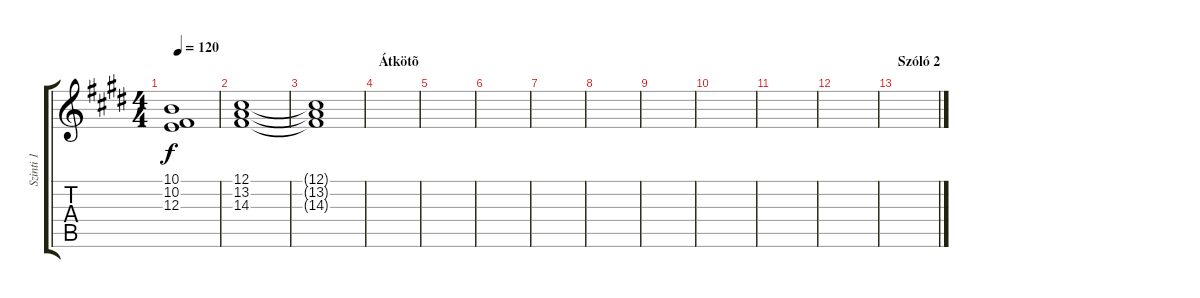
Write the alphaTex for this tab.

\track ("Szinti 1" "Szinti 1") {instrument stringensemble1}
\staff {score tabs}
\tuning (Db4 Ab3 E3 B2 Gb2 Db2) {hide}
\ts (4 4)
\tempo 120
\clef g2
\ks c#minor
(10.1 10.2 12.3).1{dy f} |
(12.1 13.2 14.3).1 |
(12.1{t} 13.2{t} 14.3{t}).1 |
\section ("" "Átkötõ")
|
|
|
|
|
|
|
|
|
\section ("" "Szóló 2")
